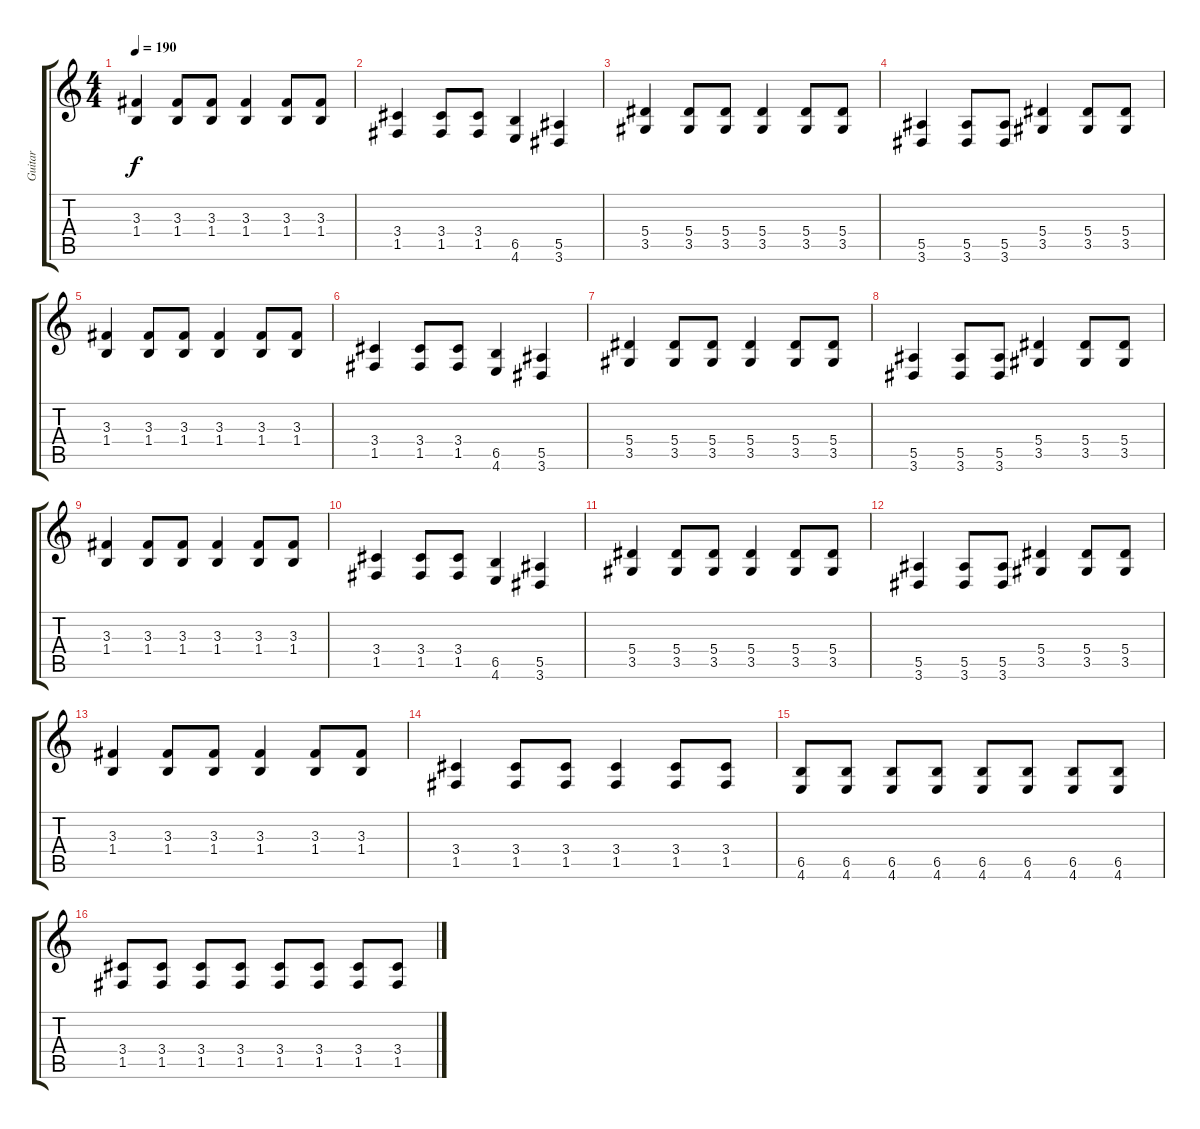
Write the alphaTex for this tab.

\track ("Guitar" "Guitar") {instrument distortionguitar}
\staff {score tabs}
\tuning (C4 G3 Eb3 Bb2 F2 C2) {hide}
\ts (4 4)
\tempo 190
\clef g2
\ks c
(3.3 1.4).4{dy f} (3.3 1.4).8 (3.3 1.4).8 (3.3 1.4).4 (3.3 1.4).8 (3.3 1.4).8 |
(3.4 1.5).4 (3.4 1.5).8 (3.4 1.5).8 (6.5 4.6).4 (5.5 3.6).4 |
(5.4 3.5).4 (5.4 3.5).8 (5.4 3.5).8 (5.4 3.5).4 (5.4 3.5).8 (5.4 3.5).8 |
(5.5 3.6).4 (5.5 3.6).8 (5.5 3.6).8 (5.4 3.5).4 (5.4 3.5).8 (5.4 3.5).8 |
(3.3 1.4).4 (3.3 1.4).8 (3.3 1.4).8 (3.3 1.4).4 (3.3 1.4).8 (3.3 1.4).8 |
(3.4 1.5).4 (3.4 1.5).8 (3.4 1.5).8 (6.5 4.6).4 (5.5 3.6).4 |
(5.4 3.5).4 (5.4 3.5).8 (5.4 3.5).8 (5.4 3.5).4 (5.4 3.5).8 (5.4 3.5).8 |
(5.5 3.6).4 (5.5 3.6).8 (5.5 3.6).8 (5.4 3.5).4 (5.4 3.5).8 (5.4 3.5).8 |
(3.3 1.4).4 (3.3 1.4).8 (3.3 1.4).8 (3.3 1.4).4 (3.3 1.4).8 (3.3 1.4).8 |
(3.4 1.5).4 (3.4 1.5).8 (3.4 1.5).8 (6.5 4.6).4 (5.5 3.6).4 |
(5.4 3.5).4 (5.4 3.5).8 (5.4 3.5).8 (5.4 3.5).4 (5.4 3.5).8 (5.4 3.5).8 |
(5.5 3.6).4 (5.5 3.6).8 (5.5 3.6).8 (5.4 3.5).4 (5.4 3.5).8 (5.4 3.5).8 |
(3.3 1.4).4 (3.3 1.4).8 (3.3 1.4).8 (3.3 1.4).4 (3.3 1.4).8 (3.3 1.4).8 |
(3.4 1.5).4 (3.4 1.5).8 (3.4 1.5).8 (3.4 1.5).4 (3.4 1.5).8 (3.4 1.5).8 |
(6.5 4.6).8 (6.5 4.6).8 (6.5 4.6).8 (6.5 4.6).8 (6.5 4.6).8 (6.5 4.6).8 (6.5 4.6).8 (6.5 4.6).8 |
(3.4 1.5).8 (3.4 1.5).8 (3.4 1.5).8 (3.4 1.5).8 (3.4 1.5).8 (3.4 1.5).8 (3.4 1.5).8 (3.4 1.5).8
